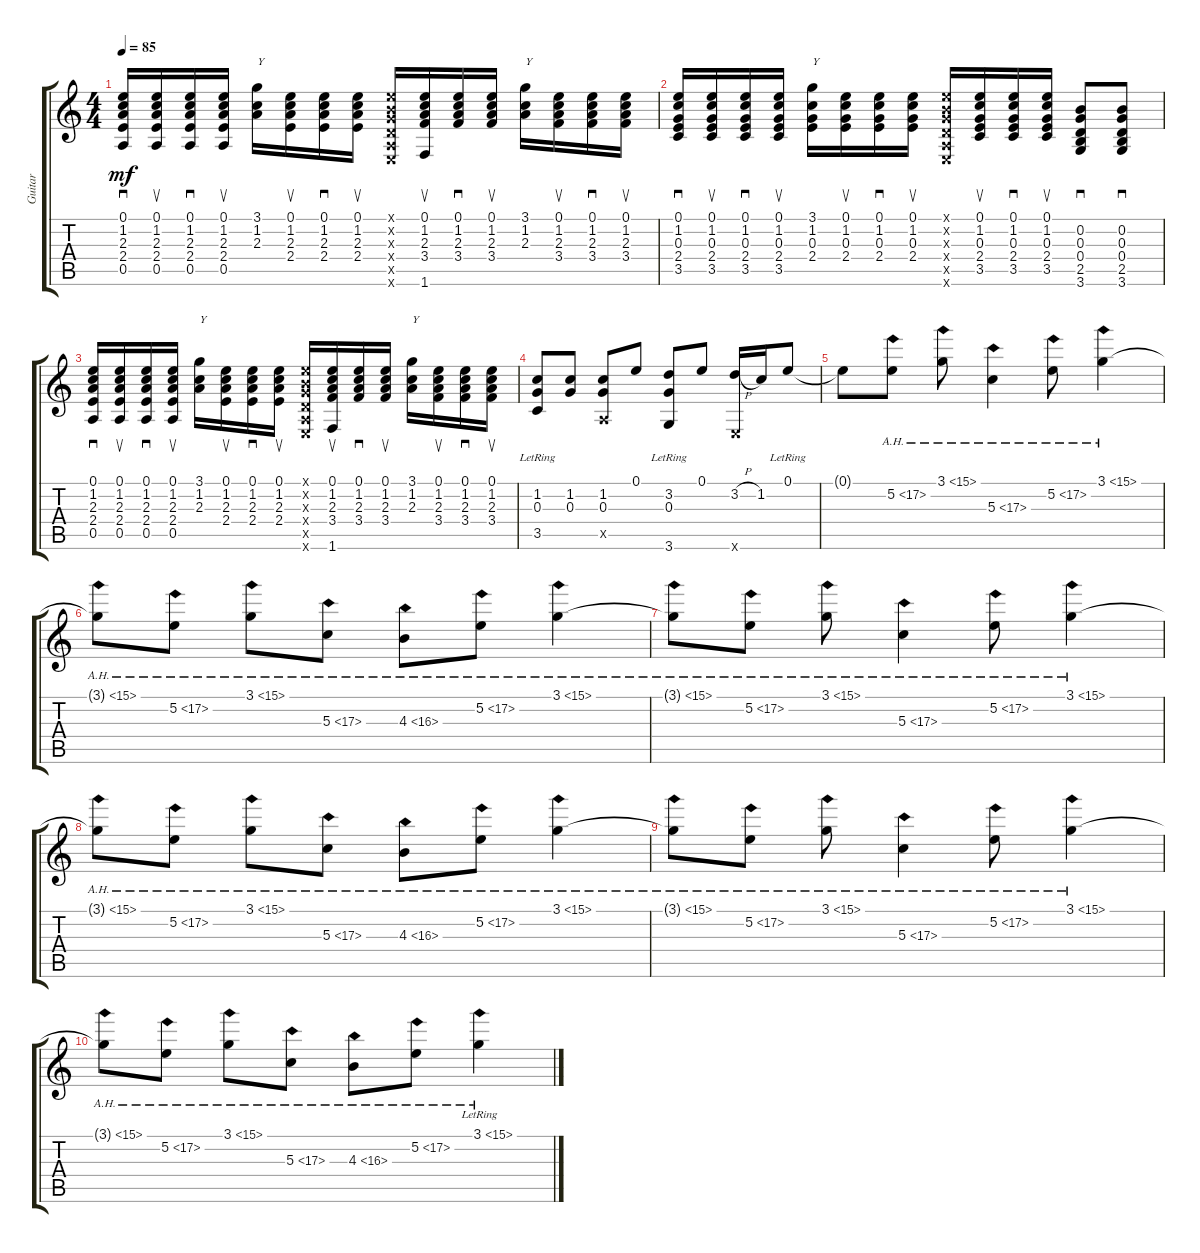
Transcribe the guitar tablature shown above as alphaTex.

\track ("Guitar" "Guitar") {instrument acousticguitarnylon}
\staff {score tabs}
\tuning (E4 B3 G3 D3 A2 E2) {hide}
\ts (4 4)
\tempo 85
\clef g2
\ks c
(0.1 1.2 2.3 2.4 0.5).16{sd dy mf} (0.1 1.2 2.3 2.4 0.5).16{su} (0.1 1.2 2.3 2.4 0.5).16{sd} (0.1 1.2 2.3 2.4 0.5).16{su} (3.1 1.2 2.3).16{txt "Y"} (0.1 1.2 2.3 2.4).16{su} (0.1 1.2 2.3 2.4).16{sd} (0.1 1.2 2.3 2.4).16{su} (0.1{x} 0.2{x} 0.3{x} 0.4{x} 0.5{x} 0.6{x}).16 (0.1 1.2 2.3 3.4 1.6).16{su} (0.1 1.2 2.3 3.4).16{sd} (0.1 1.2 2.3 3.4).16{su} (3.1 1.2 2.3).16{txt "Y"} (0.1 1.2 2.3 3.4).16{su} (0.1 1.2 2.3 3.4).16{sd} (0.1 1.2 2.3 3.4).16{su} |
(0.1 1.2 0.3 2.4 3.5).16{sd} (0.1 1.2 0.3 2.4 3.5).16{su} (0.1 1.2 0.3 2.4 3.5).16{sd} (0.1 1.2 0.3 2.4 3.5).16{su} (3.1 1.2 0.3 2.4).16{txt "Y"} (0.1 1.2 0.3 2.4).16{su} (0.1 1.2 0.3 2.4).16{sd} (0.1 1.2 0.3 2.4).16{su} (0.1{x} 0.2{x} 0.3{x} 0.4{x} 0.5{x} 0.6{x}).16 (0.1 1.2 0.3 2.4 3.5).16{su} (0.1 1.2 0.3 2.4 3.5).16{sd} (0.1 1.2 0.3 2.4 3.5).16{su} (0.2 0.3 0.4 2.5 3.6).8{sd} (0.2 0.3 0.4 2.5 3.6).8{sd} |
(0.1 1.2 2.3 2.4 0.5).16{sd} (0.1 1.2 2.3 2.4 0.5).16{su} (0.1 1.2 2.3 2.4 0.5).16{sd} (0.1 1.2 2.3 2.4 0.5).16{su} (3.1 1.2 2.3).16{txt "Y"} (0.1 1.2 2.3 2.4).16{su} (0.1 1.2 2.3 2.4).16{sd} (0.1 1.2 2.3 2.4).16{su} (0.1{x} 0.2{x} 0.3{x} 0.4{x} 0.5{x} 0.6{x}).16 (0.1 1.2 2.3 3.4 1.6).16{su} (0.1 1.2 2.3 3.4).16{sd} (0.1 1.2 2.3 3.4).16{su} (3.1 1.2 2.3).16{txt "Y"} (0.1 1.2 2.3 3.4).16{su} (0.1 1.2 2.3 3.4).16{sd} (0.1 1.2 2.3 3.4).16{su} |
(1.2 0.3 3.5{lr}).8 (1.2 0.3).8 (1.2 0.3 0.5{x}).8 0.1.8 (3.2 0.3 3.6{lr}).8 0.1.8 (3.2{h} 0.6{x}).16 1.2.16 0.1{lr}.8 |
0.1{t}.8 5.2{ah 12}.8 3.1{ah 12}.8 5.3{ah 12}.4 5.2{ah 12}.8 3.1{ah 12}.4 |
3.1{ah 12 t}.8 5.2{ah 12}.8 3.1{ah 12}.8 5.3{ah 12}.8 4.3{ah 12}.8 5.2{ah 12}.8 3.1{ah 12}.4 |
3.1{ah 12 t}.8 5.2{ah 12}.8 3.1{ah 12}.8 5.3{ah 12}.4 5.2{ah 12}.8 3.1{ah 12}.4 |
3.1{ah 12 t}.8 5.2{ah 12}.8 3.1{ah 12}.8 5.3{ah 12}.8 4.3{ah 12}.8 5.2{ah 12}.8 3.1{ah 12}.4 |
3.1{ah 12 t}.8 5.2{ah 12}.8 3.1{ah 12}.8 5.3{ah 12}.4 5.2{ah 12}.8 3.1{ah 12}.4 |
3.1{ah 12 t}.8 5.2{ah 12}.8 3.1{ah 12}.8 5.3{ah 12}.8 4.3{ah 12}.8 5.2{ah 12}.8 3.1{ah 12 lr}.4
